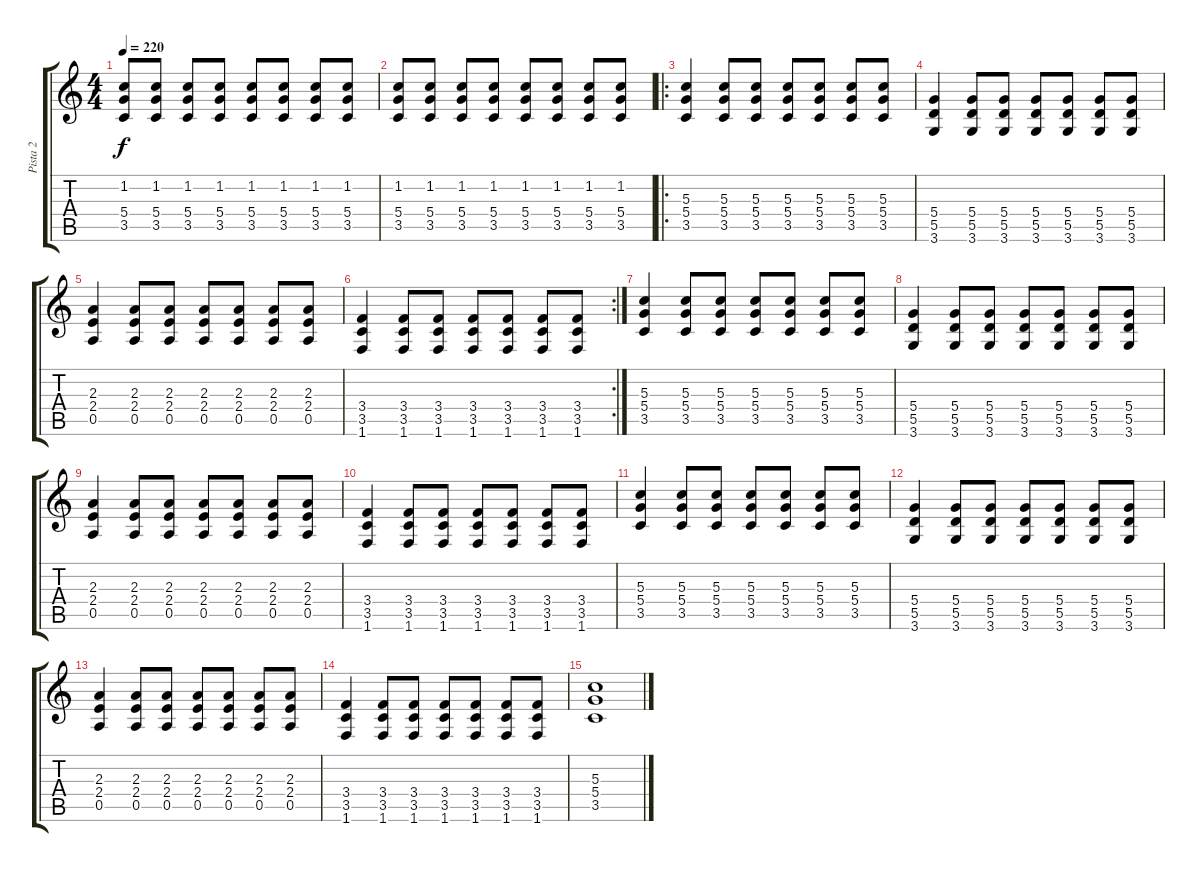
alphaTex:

\track ("Pista 2" "Pista 2") {instrument distortionguitar}
\staff {score tabs}
\tuning (E4 B3 G3 D3 A2 E2) {hide}
\ts (4 4)
\tempo 220
\clef g2
\ks c
(1.2 5.4 3.5).8{dy f instrument electricguitarmuted} (1.2 5.4 3.5).8 (1.2 5.4 3.5).8 (1.2 5.4 3.5).8 (1.2 5.4 3.5).8 (1.2 5.4 3.5).8 (1.2 5.4 3.5).8 (1.2 5.4 3.5).8 |
(1.2 5.4 3.5).8 (1.2 5.4 3.5).8 (1.2 5.4 3.5).8 (1.2 5.4 3.5).8 (1.2 5.4 3.5).8 (1.2 5.4 3.5).8 (1.2 5.4 3.5).8 (1.2 5.4 3.5).8 |
\ro
(5.3 5.4 3.5).4{volume 8 instrument overdrivenguitar} (5.3 5.4 3.5).8 (5.3 5.4 3.5).8 (5.3 5.4 3.5).8 (5.3 5.4 3.5).8 (5.3 5.4 3.5).8 (5.3 5.4 3.5).8 |
(5.4 5.5 3.6).4 (5.4 5.5 3.6).8 (5.4 5.5 3.6).8 (5.4 5.5 3.6).8 (5.4 5.5 3.6).8 (5.4 5.5 3.6).8 (5.4 5.5 3.6).8 |
(2.3 2.4 0.5).4 (2.3 2.4 0.5).8 (2.3 2.4 0.5).8 (2.3 2.4 0.5).8 (2.3 2.4 0.5).8 (2.3 2.4 0.5).8 (2.3 2.4 0.5).8 |
\rc 2
(3.4 3.5 1.6).4 (3.4 3.5 1.6).8 (3.4 3.5 1.6).8 (3.4 3.5 1.6).8 (3.4 3.5 1.6).8 (3.4 3.5 1.6).8 (3.4 3.5 1.6).8 |
(5.3 5.4 3.5).4{volume 8 instrument overdrivenguitar} (5.3 5.4 3.5).8 (5.3 5.4 3.5).8 (5.3 5.4 3.5).8 (5.3 5.4 3.5).8 (5.3 5.4 3.5).8 (5.3 5.4 3.5).8 |
(5.4 5.5 3.6).4 (5.4 5.5 3.6).8 (5.4 5.5 3.6).8 (5.4 5.5 3.6).8 (5.4 5.5 3.6).8 (5.4 5.5 3.6).8 (5.4 5.5 3.6).8 |
(2.3 2.4 0.5).4 (2.3 2.4 0.5).8 (2.3 2.4 0.5).8 (2.3 2.4 0.5).8 (2.3 2.4 0.5).8 (2.3 2.4 0.5).8 (2.3 2.4 0.5).8 |
(3.4 3.5 1.6).4 (3.4 3.5 1.6).8 (3.4 3.5 1.6).8 (3.4 3.5 1.6).8 (3.4 3.5 1.6).8 (3.4 3.5 1.6).8 (3.4 3.5 1.6).8 |
(5.3 5.4 3.5).4{volume 8 instrument overdrivenguitar} (5.3 5.4 3.5).8 (5.3 5.4 3.5).8 (5.3 5.4 3.5).8 (5.3 5.4 3.5).8 (5.3 5.4 3.5).8 (5.3 5.4 3.5).8 |
(5.4 5.5 3.6).4 (5.4 5.5 3.6).8 (5.4 5.5 3.6).8 (5.4 5.5 3.6).8 (5.4 5.5 3.6).8 (5.4 5.5 3.6).8 (5.4 5.5 3.6).8 |
(2.3 2.4 0.5).4 (2.3 2.4 0.5).8 (2.3 2.4 0.5).8 (2.3 2.4 0.5).8 (2.3 2.4 0.5).8 (2.3 2.4 0.5).8 (2.3 2.4 0.5).8 |
(3.4 3.5 1.6).4 (3.4 3.5 1.6).8 (3.4 3.5 1.6).8 (3.4 3.5 1.6).8 (3.4 3.5 1.6).8 (3.4 3.5 1.6).8 (3.4 3.5 1.6).8 |
(5.3 5.4 3.5).1
